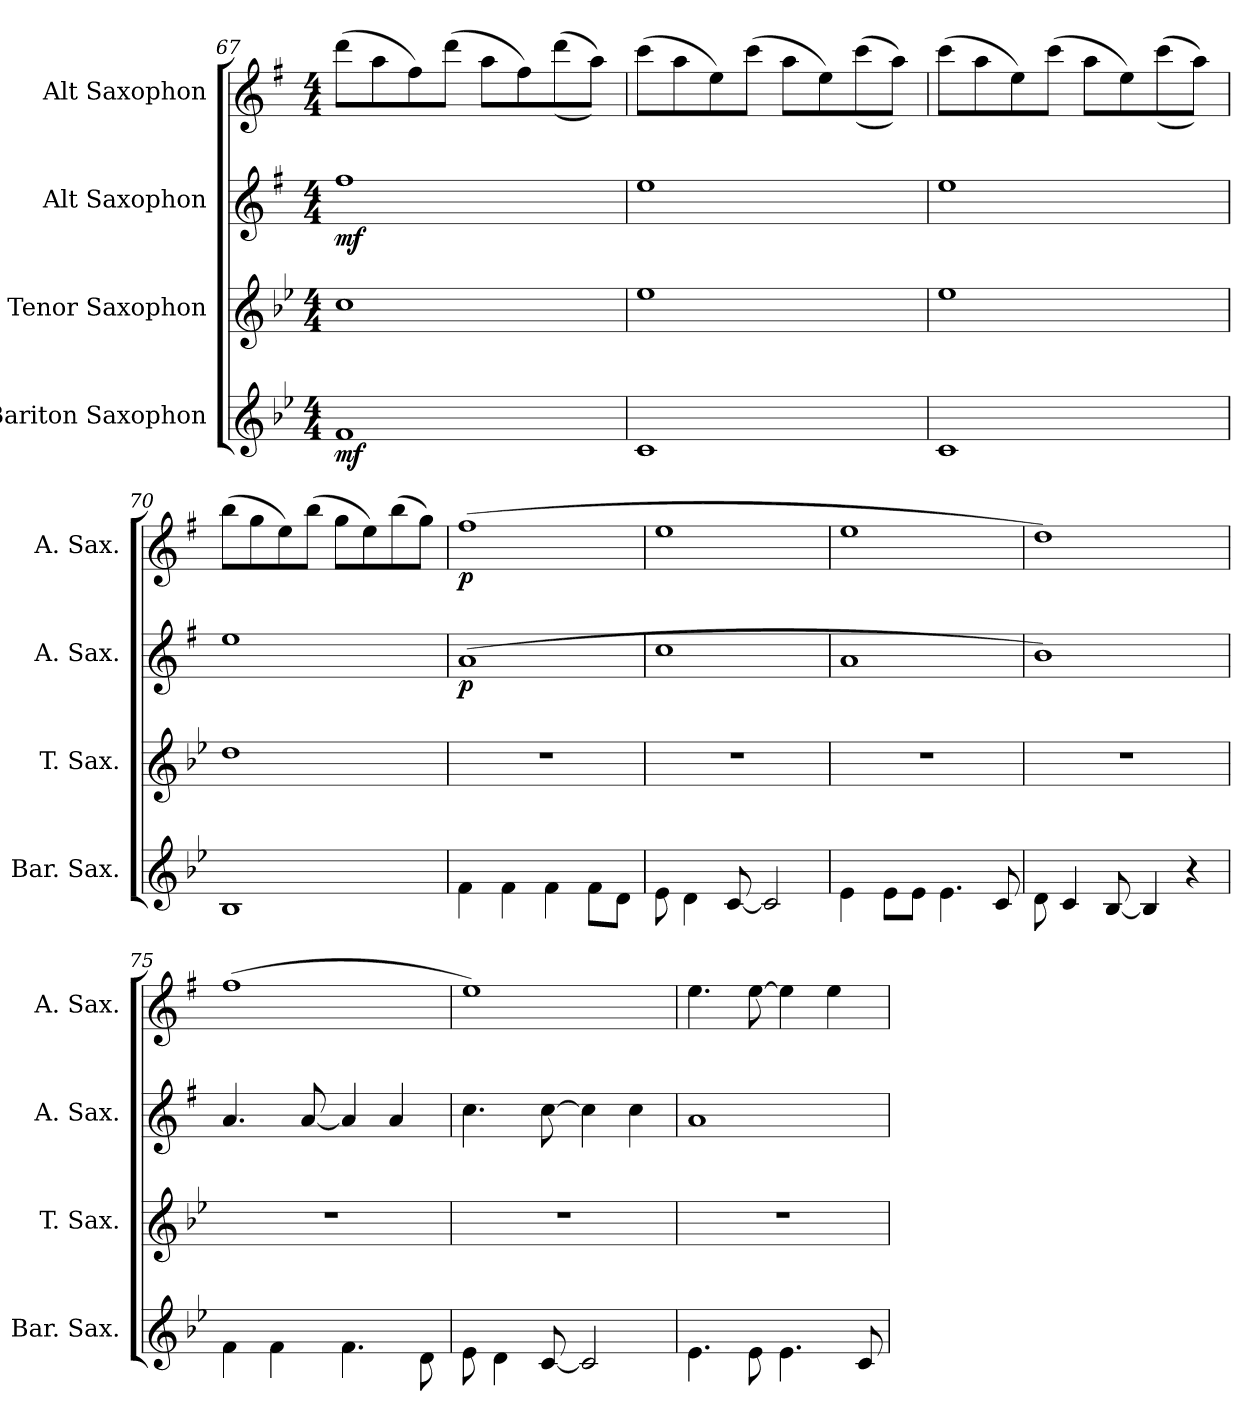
**kern	**dynam	**kern	**kern	**dynam	**kern	**dynam
*part4	*part4	*part3	*part2	*part2	*part1	*part1
*staff4	*staff4	*staff3	*staff2	*staff2	*staff1	*staff1
*I"Bariton Saxophon	*	*I"Tenor Saxophon	*I"Alt Saxophon	*	*I"Alt Saxophon	*
*I'Bar. Sax.	*	*I'T. Sax.	*I'A. Sax.	*	*I'A. Sax.	*
*clefG2	*	*clefG2	*clefG2	*	*clefG2	*
*ITrd12c21	*	*ITrd8c14	*ITrd5c9	*	*ITrd5c9	*
*k[b-e-]	*	*k[b-e-]	*k[b-e-]	*	*k[b-e-]	*
*M4/4	*	*M4/4	*M4/4	*	*M4/4	*
=67	=67	=67	=67	=67	=67	=67
!	!LO:DY:b	!	!	!LO:DY:b	!	!
1F	mf	1c	1a	mf	(8ff\L	.
.	.	.	.	.	8cc\	.
.	.	.	.	.	8a\)	.
.	.	.	.	.	(8ff\J	.
.	.	.	.	.	8cc\L	.
.	.	.	.	.	8a\)	.
.	.	.	.	.	((8ff\	.
.	.	.	.	.	8cc\J))	.
!!LO:PB:g=z
=68	=68	=68	=68	=68	=68	=68
1C	.	1e-	1g	.	(8ee-\L	.
.	.	.	.	.	8cc\	.
.	.	.	.	.	8g\)	.
.	.	.	.	.	(8ee-\J	.
.	.	.	.	.	8cc\L	.
.	.	.	.	.	8g\)	.
.	.	.	.	.	((8ee-\	.
.	.	.	.	.	8cc\J))	.
=69	=69	=69	=69	=69	=69	=69
1C	.	1e-	1g	.	(8ee-\L	.
.	.	.	.	.	8cc\	.
.	.	.	.	.	8g\)	.
.	.	.	.	.	(8ee-\J	.
.	.	.	.	.	8cc\L	.
.	.	.	.	.	8g\)	.
.	.	.	.	.	((8ee-\	.
.	.	.	.	.	8cc\J))	.
=70	=70	=70	=70	=70	=70	=70
1BB-	.	1d	1g	.	(8dd\L	.
.	.	.	.	.	8b-\	.
.	.	.	.	.	8g\)	.
.	.	.	.	.	(8dd\J	.
.	.	.	.	.	8b-\L	.
.	.	.	.	.	8g\)	.
.	.	.	.	.	(8dd\	.
.	.	.	.	.	8b-\J)	.
=71	=71	=71	=71	=71	=71	=71
!	!	!	!	!LO:DY:b	!	!LO:DY:b
4F\	.	1r	(1c	p	(1a	p
4F\	.	.	.	.	.	.
4F\	.	.	.	.	.	.
8F\L	.	.	.	.	.	.
8D\J	.	.	.	.	.	.
=72	=72	=72	=72	=72	=72	=72
8E-\	.	1r	1e-	.	1g	.
4D\	.	.	.	.	.	.
[8C/	.	.	.	.	.	.
2C/]	.	.	.	.	.	.
!!LO:LB:g=z
=73	=73	=73	=73	=73	=73	=73
4E-\	.	1r	1c	.	1g	.
8E-\L	.	.	.	.	.	.
8E-\J	.	.	.	.	.	.
4.E-\	.	.	.	.	.	.
8C/	.	.	.	.	.	.
=74	=74	=74	=74	=74	=74	=74
8D\	.	1r	1d)	.	1f)	.
4C/	.	.	.	.	.	.
[8BB-/	.	.	.	.	.	.
4BB-/]	.	.	.	.	.	.
4r	.	.	.	.	.	.
=75	=75	=75	=75	=75	=75	=75
4F\	.	1r	4.c/	.	(1a	.
4F\	.	.	.	.	.	.
.	.	.	[8c/	.	.	.
4.F\	.	.	4c/]	.	.	.
.	.	.	4c/	.	.	.
8D\	.	.	.	.	.	.
=76	=76	=76	=76	=76	=76	=76
8E-\	.	1r	4.e-\	.	1g)	.
4D\	.	.	.	.	.	.
[8C/	.	.	[8e-\	.	.	.
2C/]	.	.	4e-\]	.	.	.
.	.	.	4e-\	.	.	.
=77	=77	=77	=77	=77	=77	=77
4.E-\	.	1r	1c	.	4.g\	.
8E-\	.	.	.	.	[8g\	.
4.E-\	.	.	.	.	4g\]	.
.	.	.	.	.	4g\	.
8C/	.	.	.	.	.	.
=	=	=	=	=	=	=
*-	*-	*-	*-	*-	*-	*-
